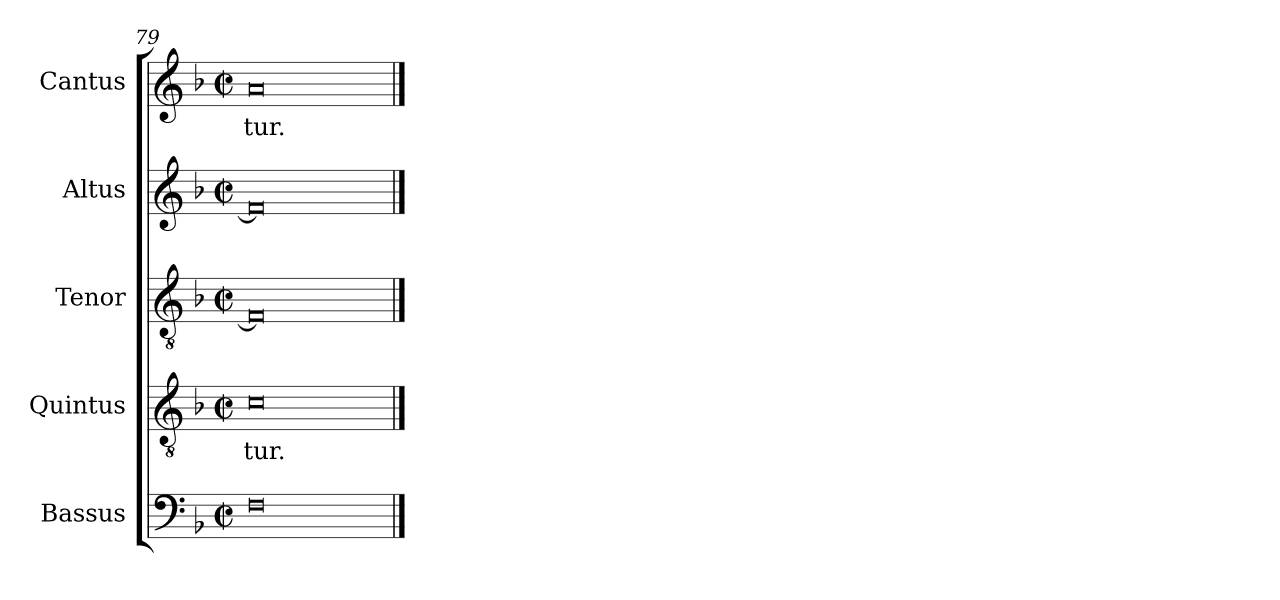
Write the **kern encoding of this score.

**kern	**text	**kern	**text	**kern	**text	**kern	**text	**kern	**text
*part5	*part5	*part4	*part4	*part3	*part3	*part2	*part2	*part1	*part1
*staff5	*staff5	*staff4	*staff4	*staff3	*staff3	*staff2	*staff2	*staff1	*staff1
*I"Bassus	*	*I"Quintus	*	*I"Tenor	*	*I"Altus	*	*I"Cantus	*
*clefF4	*	*clefGv2	*	*clefGv2	*	*clefG2	*	*clefG2	*
*k[b-]	*	*k[b-]	*	*k[b-]	*	*k[b-]	*	*k[b-]	*
*F:	*	*F:	*	*F:	*	*F:	*	*F:	*
*M2/2	*	*M2/2	*	*M2/2	*	*M2/2	*	*M2/2	*
*met(c|)	*	*met(c|)	*	*met(c|)	*	*met(c|)	*	*met(c|)	*
=79	=79	=79	=79	=79	=79	=79	=79	=79	=79
!	!LO:LY:b:cj	!	!LO:LY:b:cj	!	!LO:LY:b:cj	!	!LO:LY:b:cj	!	!LO:LY:b:cj
0F	.	0c	tur.	0F]	.	0f]	.	0a	-tur.
==	==	==	==	==	==	==	==	==	==
*-	*-	*-	*-	*-	*-	*-	*-	*-	*-
